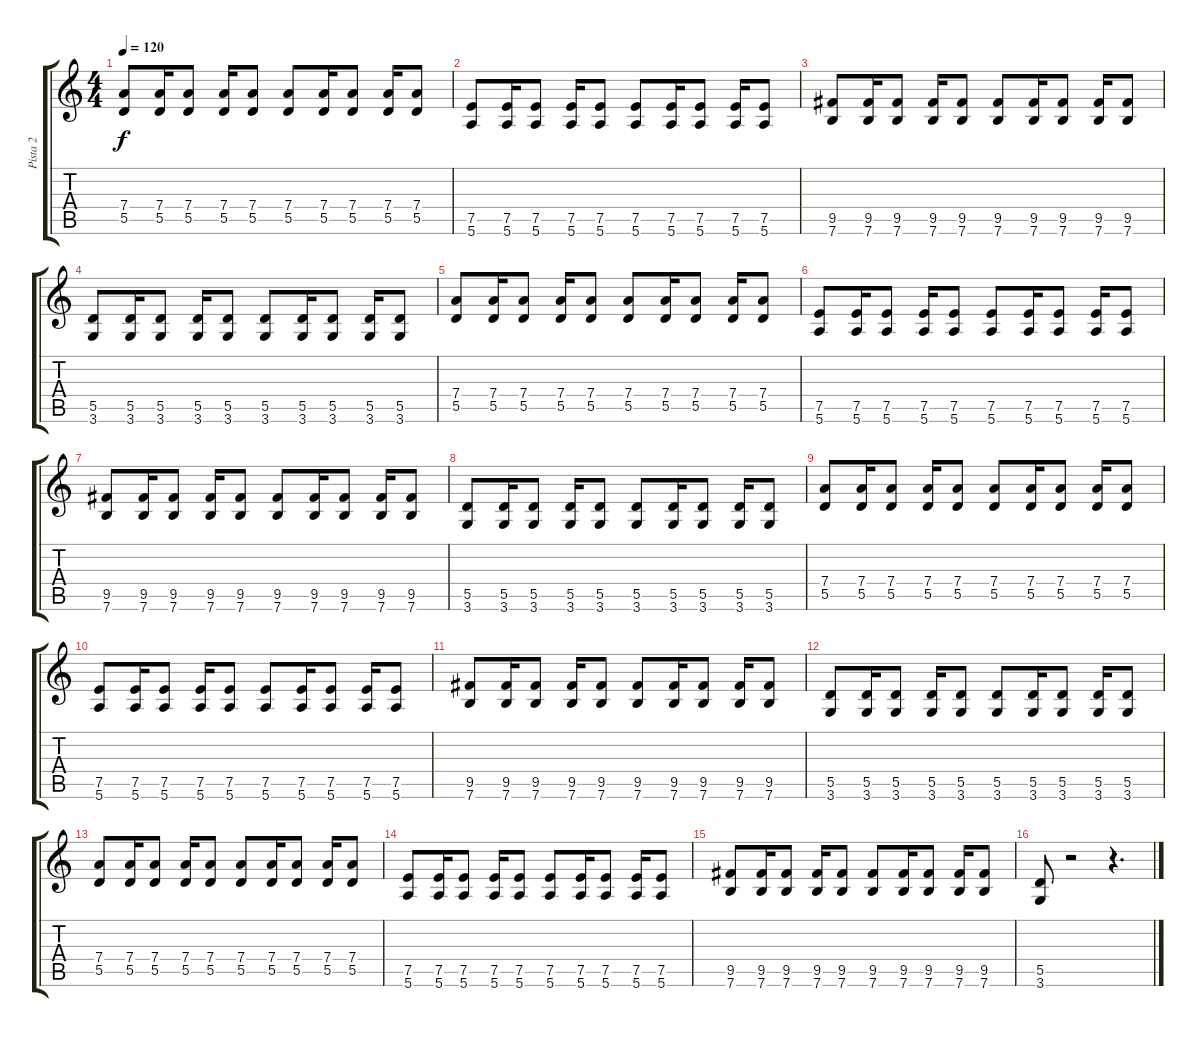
\track ("Pista 2" "Pista 2") {instrument distortionguitar}
\staff {score tabs}
\tuning (E4 B3 G3 D3 A2 E2) {hide}
\ts (4 4)
\tempo 120
\clef g2
\ks c
(7.4 5.5).8{dy f} (7.4 5.5).16 (7.4 5.5).8 (7.4 5.5).16 (7.4 5.5).8 (7.4 5.5).8 (7.4 5.5).16 (7.4 5.5).8 (7.4 5.5).16 (7.4 5.5).8 |
(7.5 5.6).8 (7.5 5.6).16 (7.5 5.6).8 (7.5 5.6).16 (7.5 5.6).8 (7.5 5.6).8 (7.5 5.6).16 (7.5 5.6).8 (7.5 5.6).16 (7.5 5.6).8 |
(9.5 7.6).8 (9.5 7.6).16 (9.5 7.6).8 (9.5 7.6).16 (9.5 7.6).8 (9.5 7.6).8 (9.5 7.6).16 (9.5 7.6).8 (9.5 7.6).16 (9.5 7.6).8 |
(5.5 3.6).8 (5.5 3.6).16 (5.5 3.6).8 (5.5 3.6).16 (5.5 3.6).8 (5.5 3.6).8 (5.5 3.6).16 (5.5 3.6).8 (5.5 3.6).16 (5.5 3.6).8 |
(7.4 5.5).8 (7.4 5.5).16 (7.4 5.5).8 (7.4 5.5).16 (7.4 5.5).8 (7.4 5.5).8 (7.4 5.5).16 (7.4 5.5).8 (7.4 5.5).16 (7.4 5.5).8 |
(7.5 5.6).8 (7.5 5.6).16 (7.5 5.6).8 (7.5 5.6).16 (7.5 5.6).8 (7.5 5.6).8 (7.5 5.6).16 (7.5 5.6).8 (7.5 5.6).16 (7.5 5.6).8 |
(9.5 7.6).8 (9.5 7.6).16 (9.5 7.6).8 (9.5 7.6).16 (9.5 7.6).8 (9.5 7.6).8 (9.5 7.6).16 (9.5 7.6).8 (9.5 7.6).16 (9.5 7.6).8 |
(5.5 3.6).8 (5.5 3.6).16 (5.5 3.6).8 (5.5 3.6).16 (5.5 3.6).8 (5.5 3.6).8 (5.5 3.6).16 (5.5 3.6).8 (5.5 3.6).16 (5.5 3.6).8 |
(7.4 5.5).8 (7.4 5.5).16 (7.4 5.5).8 (7.4 5.5).16 (7.4 5.5).8 (7.4 5.5).8 (7.4 5.5).16 (7.4 5.5).8 (7.4 5.5).16 (7.4 5.5).8 |
(7.5 5.6).8 (7.5 5.6).16 (7.5 5.6).8 (7.5 5.6).16 (7.5 5.6).8 (7.5 5.6).8 (7.5 5.6).16 (7.5 5.6).8 (7.5 5.6).16 (7.5 5.6).8 |
(9.5 7.6).8 (9.5 7.6).16 (9.5 7.6).8 (9.5 7.6).16 (9.5 7.6).8 (9.5 7.6).8 (9.5 7.6).16 (9.5 7.6).8 (9.5 7.6).16 (9.5 7.6).8 |
(5.5 3.6).8 (5.5 3.6).16 (5.5 3.6).8 (5.5 3.6).16 (5.5 3.6).8 (5.5 3.6).8 (5.5 3.6).16 (5.5 3.6).8 (5.5 3.6).16 (5.5 3.6).8 |
(7.4 5.5).8 (7.4 5.5).16 (7.4 5.5).8 (7.4 5.5).16 (7.4 5.5).8 (7.4 5.5).8 (7.4 5.5).16 (7.4 5.5).8 (7.4 5.5).16 (7.4 5.5).8 |
(7.5 5.6).8 (7.5 5.6).16 (7.5 5.6).8 (7.5 5.6).16 (7.5 5.6).8 (7.5 5.6).8 (7.5 5.6).16 (7.5 5.6).8 (7.5 5.6).16 (7.5 5.6).8 |
(9.5 7.6).8 (9.5 7.6).16 (9.5 7.6).8 (9.5 7.6).16 (9.5 7.6).8 (9.5 7.6).8 (9.5 7.6).16 (9.5 7.6).8 (9.5 7.6).16 (9.5 7.6).8 |
(5.5 3.6).8 r.2 r.4{d}
